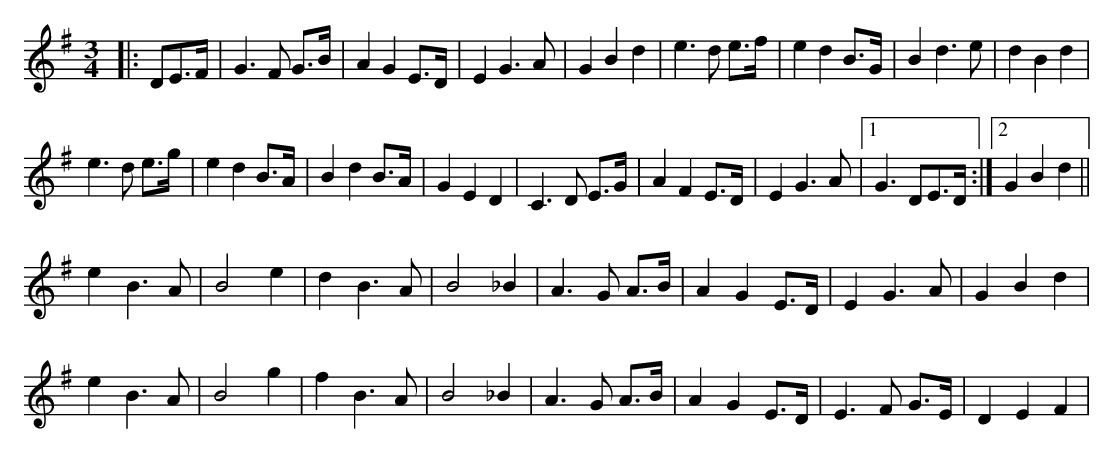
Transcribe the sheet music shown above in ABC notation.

X:1
M:3/4
K:G
|:DE>F| G3 F G>B|A2 G2 E>D|E2 G3 A|G2B2 d2|e3 d e>f|e2 d2 B>G|B2 d3e|d2 B2 d2|
e3 d e>g|e2 d2 B>A|B2 d2 B>A|G2 E2 D2|C3 D E>G|A2 F2 E>D|E2 G3 A|1 G3 DE>D:|2 G2 B2 d2||
e2 B3A|B4 e2|d2 B3A|B4 _B2|A3 G A>B|A2 G2 E>D|E2 G3 A|G2 B2 d2|
e2 B3A|B4 g2|f2 B3A|B4 _B2|A3 G A>B|A2 G2 E>D|E3 F G>E| D2 E2 F2|
